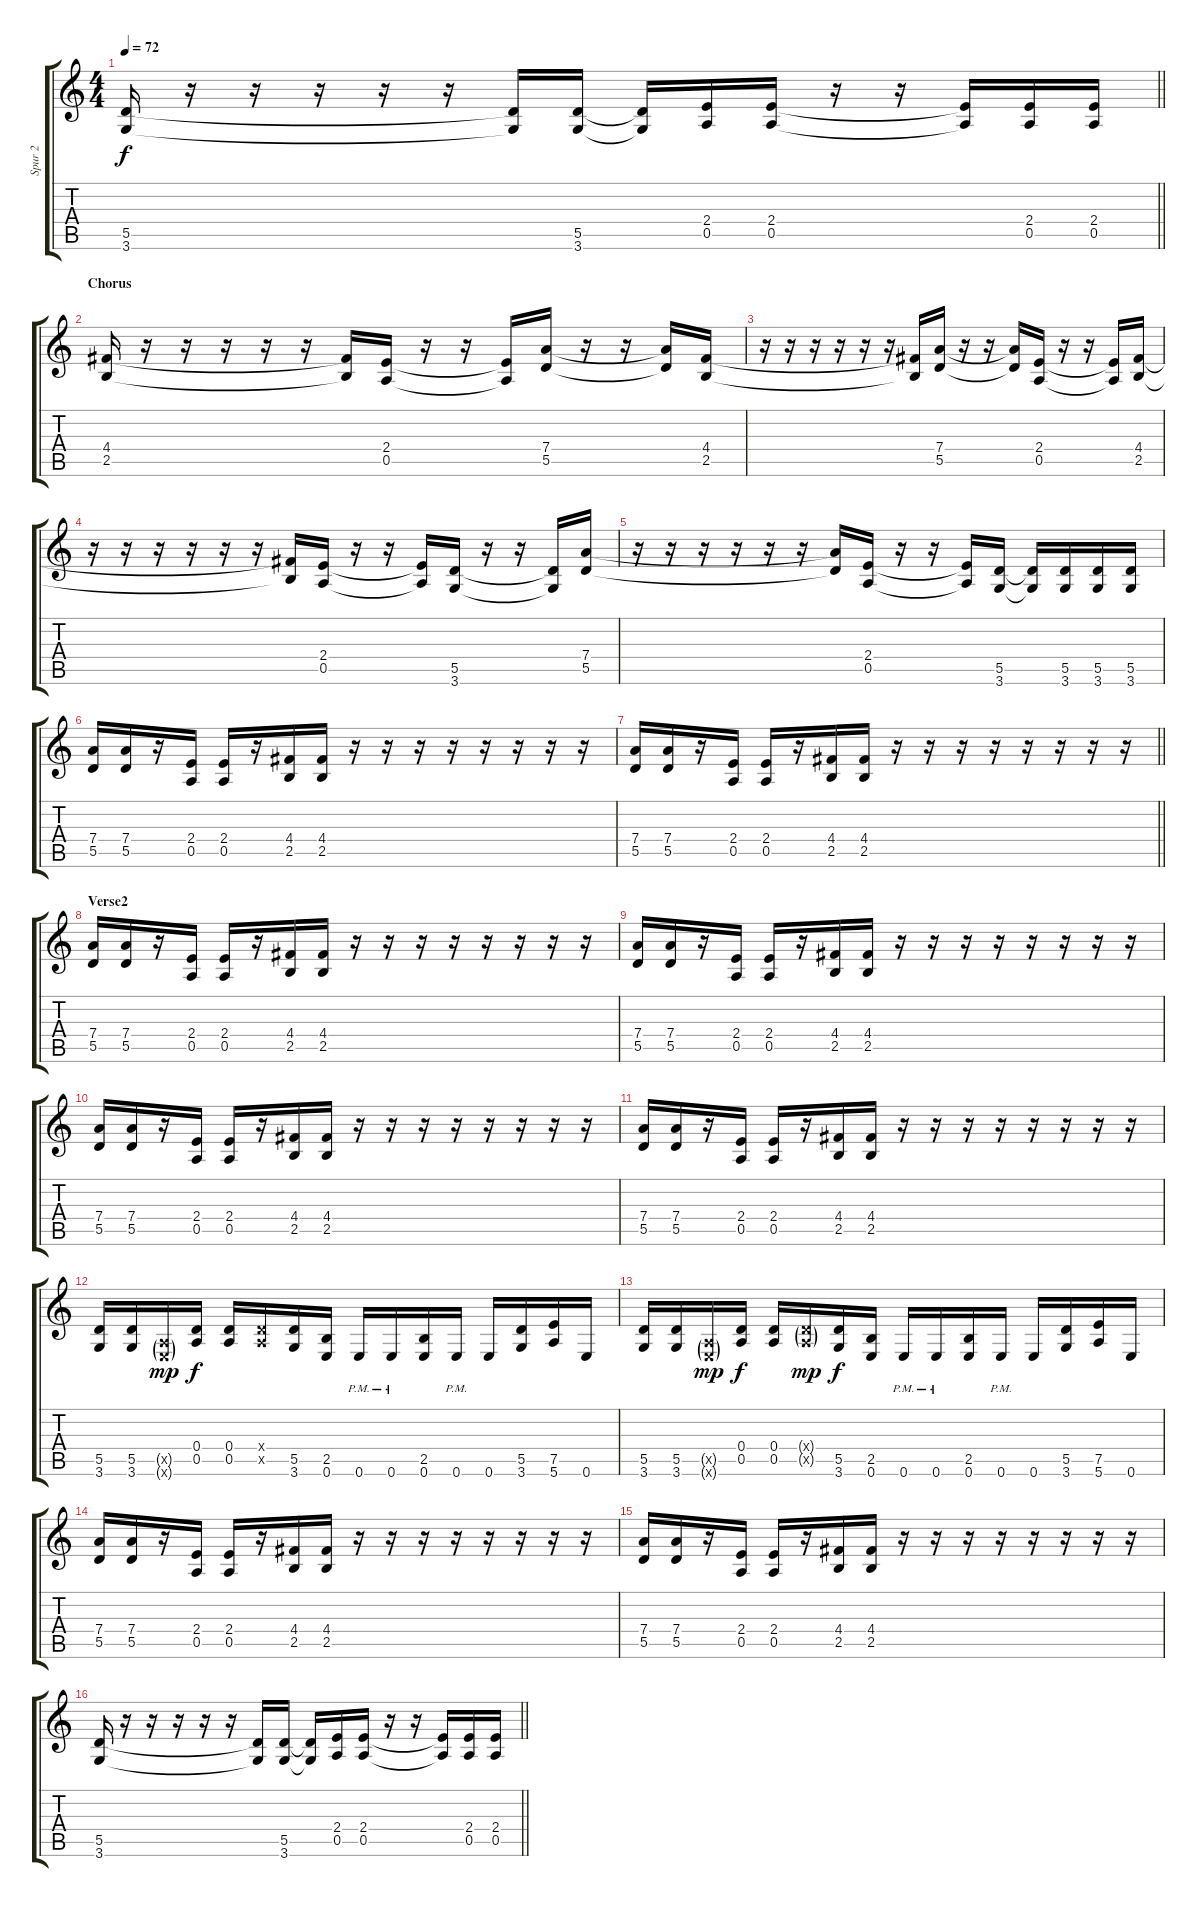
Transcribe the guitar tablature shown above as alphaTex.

\track ("Spur 2" "Spur 2") {instrument distortionguitar}
\staff {score tabs}
\tuning (E4 B3 G3 D3 A2 E2) {hide}
\ts (4 4)
\tempo 72
\clef g2
\barLineRight lightlight
\ks c
(5.5 3.6).16{dy f} r.16 r.16 r.16 r.16 r.16 (5.5{t} 3.6{t}).16 (5.5 3.6).16 (5.5{t} 3.6{t}).16 (2.4 0.5).16 (2.4 0.5).16 r.16 r.16 (2.4{t} 0.5{t}).16 (2.4 0.5).16 (2.4 0.5).16 |
\section ("" "Chorus")
(4.4 2.5).16 r.16 r.16 r.16 r.16 r.16 (4.4{t} 2.5{t}).16 (2.4 0.5).16 r.16 r.16 (2.4{t} 0.5{t}).16 (7.4 5.5).16 r.16 r.16 (7.4{t} 5.5{t}).16 (4.4 2.5).16 |
r.16 r.16 r.16 r.16 r.16 r.16 (4.4{t} 2.5{t}).16 (7.4 5.5).16 r.16 r.16 (7.4{t} 5.5{t}).16 (2.4 0.5).16 r.16 r.16 (2.4{t} 0.5{t}).16 (4.4 2.5).16 |
r.16 r.16 r.16 r.16 r.16 r.16 (4.4{t} 2.5{t}).16 (2.4 0.5).16 r.16 r.16 (2.4{t} 0.5{t}).16 (5.5 3.6).16 r.16 r.16 (5.5{t} 3.6{t}).16 (7.4 5.5).16 |
r.16 r.16 r.16 r.16 r.16 r.16 (7.4{t} 5.5{t}).16 (2.4 0.5).16 r.16 r.16 (2.4{t} 0.5{t}).16 (5.5 3.6).16 (5.5{t} 3.6{t}).16 (5.5 3.6).16 (5.5 3.6).16 (5.5 3.6).16 |
(7.4 5.5).16 (7.4 5.5).16 r.16 (2.4 0.5).16 (2.4 0.5).16 r.16 (4.4 2.5).16 (4.4 2.5).16 r.16 r.16 r.16 r.16 r.16 r.16 r.16 r.16 |
\barLineRight lightlight
(7.4 5.5).16 (7.4 5.5).16 r.16 (2.4 0.5).16 (2.4 0.5).16 r.16 (4.4 2.5).16 (4.4 2.5).16 r.16 r.16 r.16 r.16 r.16 r.16 r.16 r.16 |
\section ("" "Verse2")
(7.4 5.5).16 (7.4 5.5).16 r.16 (2.4 0.5).16 (2.4 0.5).16 r.16 (4.4 2.5).16 (4.4 2.5).16 r.16 r.16 r.16 r.16 r.16 r.16 r.16 r.16 |
(7.4 5.5).16 (7.4 5.5).16 r.16 (2.4 0.5).16 (2.4 0.5).16 r.16 (4.4 2.5).16 (4.4 2.5).16 r.16 r.16 r.16 r.16 r.16 r.16 r.16 r.16 |
(7.4 5.5).16 (7.4 5.5).16 r.16 (2.4 0.5).16 (2.4 0.5).16 r.16 (4.4 2.5).16 (4.4 2.5).16 r.16 r.16 r.16 r.16 r.16 r.16 r.16 r.16 |
(7.4 5.5).16 (7.4 5.5).16 r.16 (2.4 0.5).16 (2.4 0.5).16 r.16 (4.4 2.5).16 (4.4 2.5).16 r.16 r.16 r.16 r.16 r.16 r.16 r.16 r.16 |
(5.5 3.6).16 (5.5 3.6).16 (0.5{g x} 0.6{g x}).16{dy mp} (0.4 0.5).16{dy f} (0.4 0.5).16 (0.4{x} 0.5{x}).16 (5.5 3.6).16 (2.5 0.6).16 0.6{pm}.16 0.6{pm}.16 (2.5 0.6).16 0.6{pm}.16 0.6.16 (5.5 3.6).16 (7.5 5.6).16 0.6.16 |
(5.5 3.6).16 (5.5 3.6).16 (0.5{g x} 0.6{g x}).16{dy mp} (0.4 0.5).16{dy f} (0.4 0.5).16 (0.4{g x} 0.5{g x}).16{dy mp} (5.5 3.6).16{dy f} (2.5 0.6).16 0.6{pm}.16 0.6{pm}.16 (2.5 0.6).16 0.6{pm}.16 0.6.16 (5.5 3.6).16 (7.5 5.6).16 0.6.16 |
(7.4 5.5).16 (7.4 5.5).16 r.16 (2.4 0.5).16 (2.4 0.5).16 r.16 (4.4 2.5).16 (4.4 2.5).16 r.16 r.16 r.16 r.16 r.16 r.16 r.16 r.16 |
(7.4 5.5).16 (7.4 5.5).16 r.16 (2.4 0.5).16 (2.4 0.5).16 r.16 (4.4 2.5).16 (4.4 2.5).16 r.16 r.16 r.16 r.16 r.16 r.16 r.16 r.16 |
\barLineRight lightlight
(5.5 3.6).16 r.16 r.16 r.16 r.16 r.16 (5.5{t} 3.6{t}).16 (5.5 3.6).16 (5.5{t} 3.6{t}).16 (2.4 0.5).16 (2.4 0.5).16 r.16 r.16 (2.4{t} 0.5{t}).16 (2.4 0.5).16 (2.4 0.5).16
